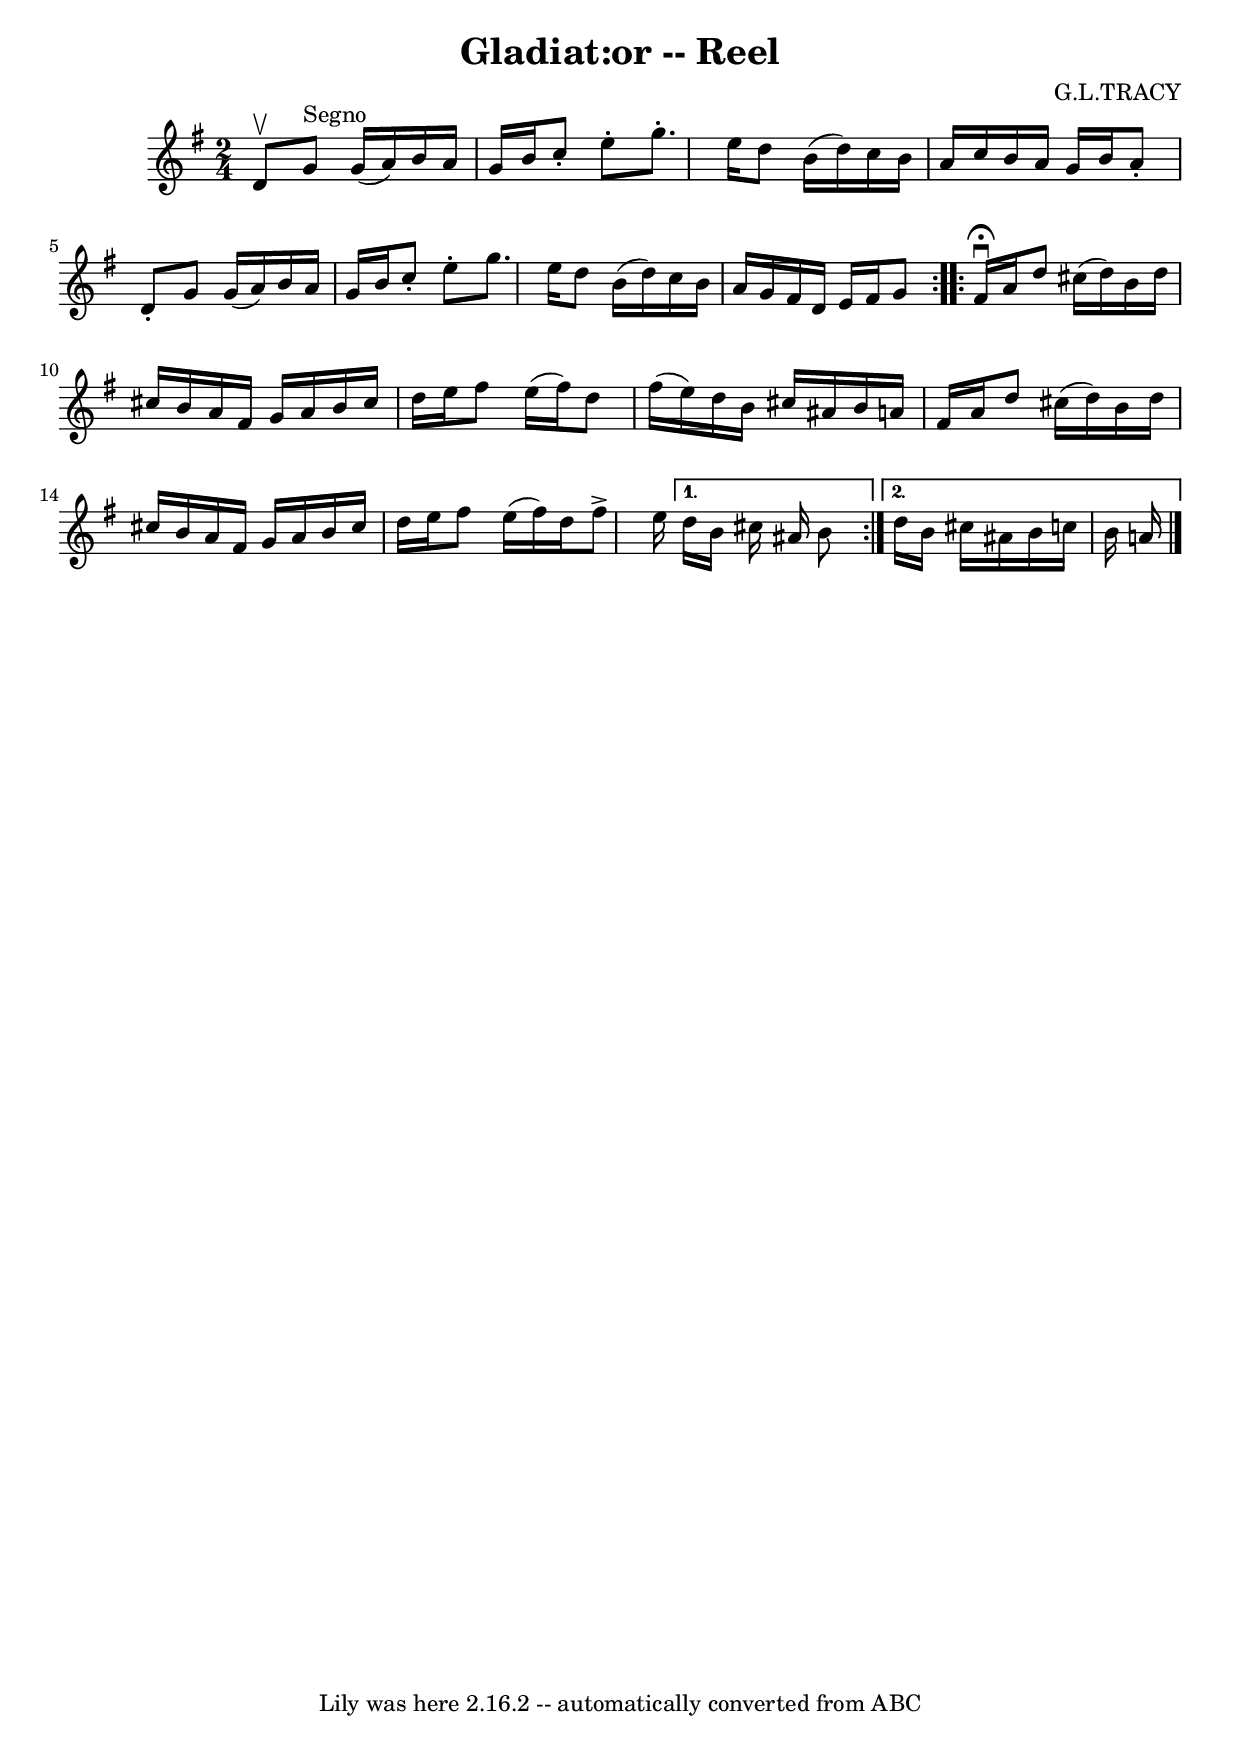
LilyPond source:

\version "2.16.2"
\include "Mammoth.ily"
\header {
	%% book = "Ryan's Mammoth Collection"
	composer = "G.L.TRACY"
	crossRefNumber = "1"
	footnotes = "\\\\286"
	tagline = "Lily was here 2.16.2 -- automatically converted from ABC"
	title = "Gladiat:or -- Reel"
}
voicedefault =  {


\repeat volta 2 {
\time 2/4 
\key g \major d'8^\upbow   |
 g'8^"Segno" g'16 (
a'16) b'16 a'16 g'16 b'16    |
 c''8 -. e''8 -. g''8. 
-. e''16    |
 d''8 b'16 (d''16) c''16 b'16 a'16    
c''16    |
 b'16 a'16 g'16 b'16 a'8 -. d'8 -.   |
  
 g'8 g'16 (a'16) b'16 a'16 g'16 b'16    |
 c''8 
-. e''8 -. g''8. e''16    |
 d''8 b'16 (d''16) c''16  
 b'16 a'16 g'16    |
 fis'16 d'16 e'16 fis'16 g'8    
}     \repeat volta 2 { fis'16^\fermata^\downbow a'16  |
 d''8   
 cis''16 (d''16) b'16 d''16 cis''!16 b'16    |
 a'16   
 fis'16 g'16 a'16 b'16 cis''16 d''16 e''16    |
   
fis''8 e''16 (fis''16) d''8 fis''16 (e''16)   |
   
d''16 b'16 cis''16 ais'16 b'16 a'!16 fis'16 a'16    
|
 d''8 cis''16 (d''16) b'16 d''16 cis''16 b'16   
 |
 a'16 fis'16 g'16 a'16 b'16 cis''16 d''16 e''16 
   |
 fis''8 e''16 (fis''16) d''16 fis''8^\accent   
e''16    } \alternative{{ d''16 b'16 cis''16 ais'16 b'8  } {   
d''16 b'16 cis''16 ais'16 b'16 c''!16 b'16 a'!16      
\bar "|."   }}
}

\score{
    <<

	\context Staff="default"
	{
	    \voicedefault 
	}

    >>
	\layout {
	}
	\midi {}
}
